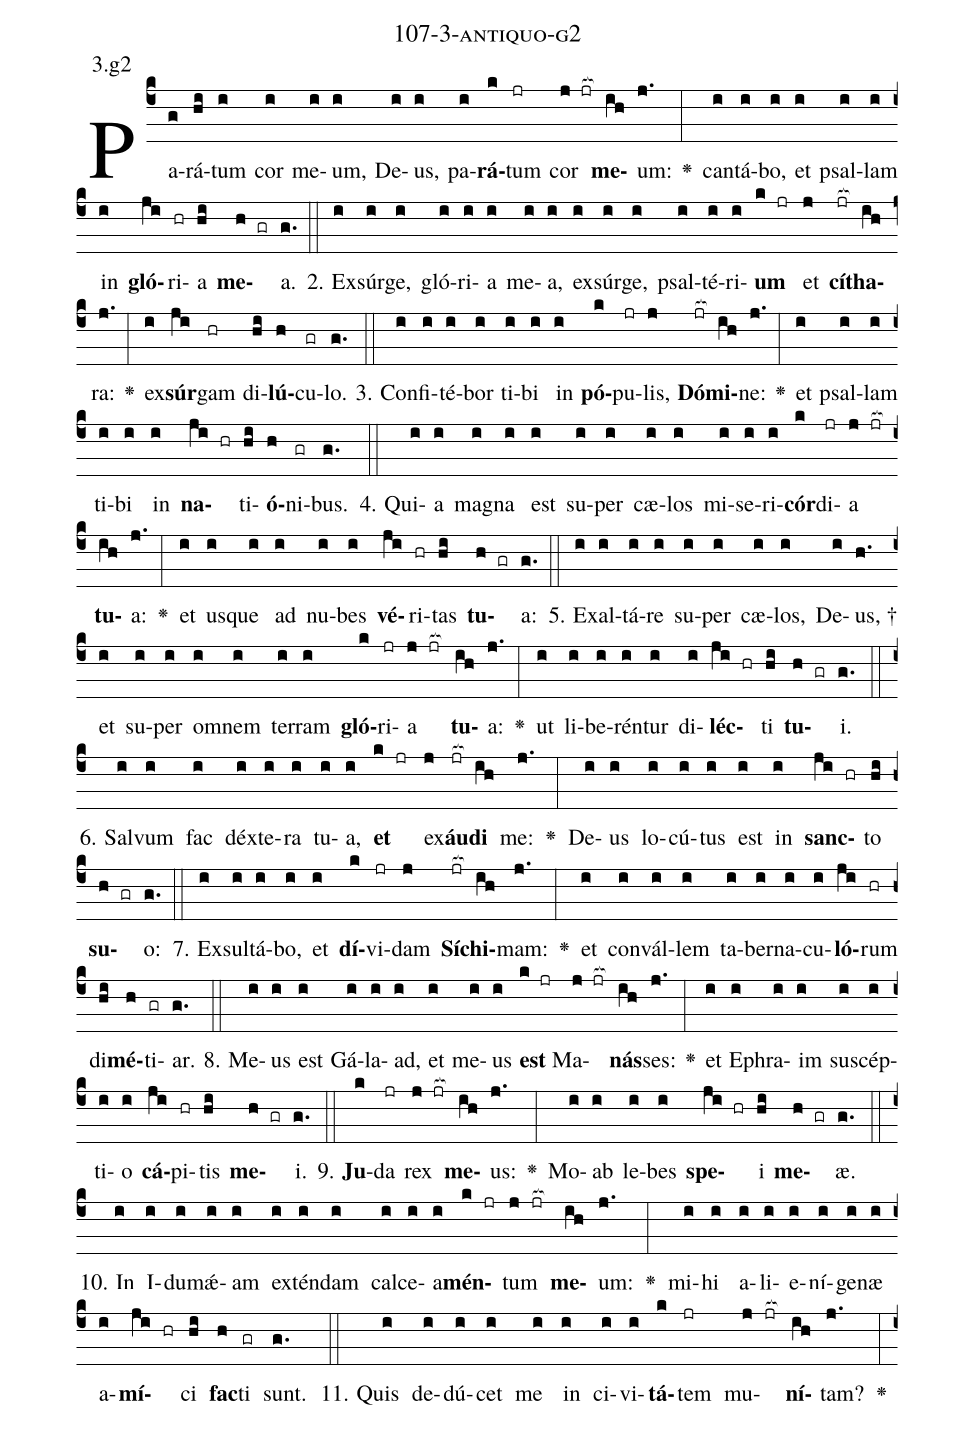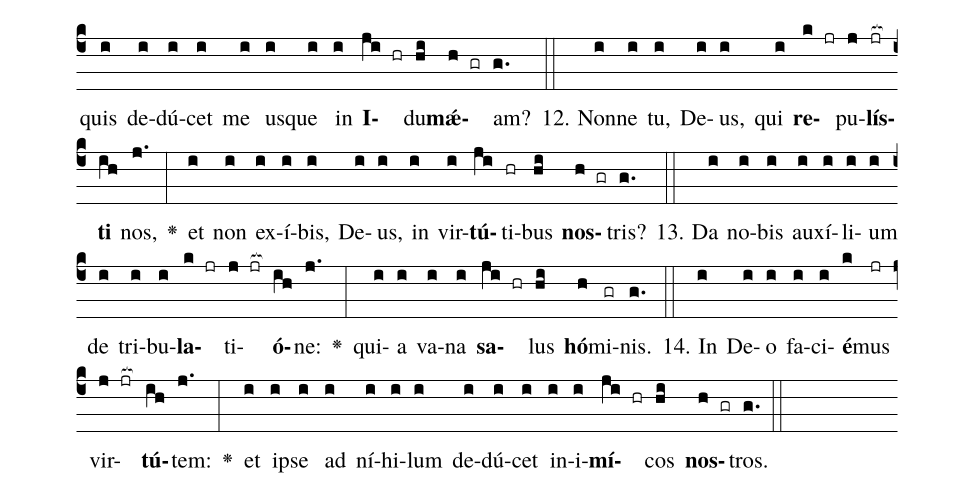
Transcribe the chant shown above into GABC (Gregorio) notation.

name: 107-3-antiquo-g2;
annotation: 3.g2;
%%
(c4)Pa(g)rá(hi)tum(i) cor(i) me(i)um,(i) De(i)us,(i) pa(i)<b>rá</b>(k)tum(jr) cor(j jr[ocb:1{]) <b>me</b>(ih[ocb:0}])um:(j.) <v>\greheightstar</v>(:) can(i)tá(i)bo,(i) et(i) psal(i)lam(i) in(i) <b>gló</b>(ji)ri(hr)a(hi) <b>me</b>(h gr)a.(g.) (::)
2. Ex(i)súr(i)ge,(i) gló(i)ri(i)a(i) me(i)a,(i) ex(i)súr(i)ge,(i) psal(i)té(i)ri(i)<b>um</b>(k jr) et(j) <b>cí</b>(jr[ocb:1{])<b>tha</b>(ih[ocb:0}])ra:(j.) <v>\greheightstar</v>(:) ex(i)<b>súr</b>(ji)gam(hr) di(hi)<b>lú</b>(h)cu(gr)lo.(g.) (::)
3. Con(i)fi(i)té(i)bor(i) ti(i)bi(i) in(i) <b>pó</b>(k)pu(jr)lis,(j) <b>Dó</b>(jr[ocb:1{])<b>mi</b>(ih[ocb:0}])ne:(j.) <v>\greheightstar</v>(:) et(i) psal(i)lam(i) ti(i)bi(i) in(i) <b>na</b>(ji hr)ti(hi)<b>ó</b>(h)ni(gr)bus.(g.) (::)
4. Qui(i)a(i) ma(i)gna(i) est(i) su(i)per(i) cæ(i)los(i) mi(i)se(i)ri(i)<b>cór</b>(k)di(jr)a(j jr[ocb:1{]) <b>tu</b>(ih[ocb:0}])a:(j.) <v>\greheightstar</v>(:) et(i) us(i)que(i) ad(i) nu(i)bes(i) <b>vé</b>(ji)ri(hr)tas(hi) <b>tu</b>(h gr)a:(g.) (::)
5. Ex(i)al(i)tá(i)re(i) su(i)per(i) cæ(i)los,(i) De(i)us, †(h.) et(i) su(i)per(i) om(i)nem(i) ter(i)ram(i) <b>gló</b>(k)ri(jr)a(j jr[ocb:1{]) <b>tu</b>(ih[ocb:0}])a:(j.) <v>\greheightstar</v>(:) ut(i) li(i)be(i)rén(i)tur(i) di(i)<b>léc</b>(ji hr)ti(hi) <b>tu</b>(h gr)i.(g.) (::)
6. Sal(i)vum(i) fac(i) déx(i)te(i)ra(i) tu(i)a,(i) <b>et</b>(k jr) ex(j)<b>áu</b>(jr[ocb:1{])<b>di</b>(ih[ocb:0}]) me:(j.) <v>\greheightstar</v>(:) De(i)us(i) lo(i)cú(i)tus(i) est(i) in(i) <b>sanc</b>(ji hr)to(hi) <b>su</b>(h gr)o:(g.) (::)
7. Ex(i)sul(i)tá(i)bo,(i) et(i) <b>dí</b>(k)vi(jr)dam(j) <b>Sí</b>(jr[ocb:1{])<b>chi</b>(ih[ocb:0}])mam:(j.) <v>\greheightstar</v>(:) et(i) con(i)vál(i)lem(i) ta(i)ber(i)na(i)cu(i)<b>ló</b>(ji)rum(hr) di(hi)<b>mé</b>(h)ti(gr)ar.(g.) (::)
8. Me(i)us(i) est(i) Gá(i)la(i)ad,(i) et(i) me(i)us(i) <b>est</b>(k jr) Ma(j jr[ocb:1{])<b>nás</b>(ih[ocb:0}])ses:(j.) <v>\greheightstar</v>(:) et(i) E(i)phra(i)im(i) su(i)scép(i)ti(i)o(i) <b>cá</b>(ji)pi(hr)tis(hi) <b>me</b>(h gr)i.(g.) (::)
9. <b>Ju</b>(k)da(jr) rex(j jr[ocb:1{]) <b>me</b>(ih[ocb:0}])us:(j.) <v>\greheightstar</v>(:) Mo(i)ab(i) le(i)bes(i) <b>spe</b>(ji hr)i(hi) <b>me</b>(h gr)æ.(g.) (::)
10. In(i) I(i)du(i)mǽ(i)am(i) ex(i)tén(i)dam(i) cal(i)ce(i)a(i)<b>mén</b>(k jr)tum(j jr[ocb:1{]) <b>me</b>(ih[ocb:0}])um:(j.) <v>\greheightstar</v>(:) mi(i)hi(i) a(i)li(i)e(i)ní(i)ge(i)næ(i) a(i)<b>mí</b>(ji hr)ci(hi) <b>fac</b>(h)ti(gr) sunt.(g.) (::)
11. Quis(i) de(i)dú(i)cet(i) me(i) in(i) ci(i)vi(i)<b>tá</b>(k)tem(jr) mu(j jr[ocb:1{])<b>ní</b>(ih[ocb:0}])tam?(j.) <v>\greheightstar</v>(:) quis(i) de(i)dú(i)cet(i) me(i) us(i)que(i) in(i) <b>I</b>(ji hr)du(hi)<b>mǽ</b>(h gr)am?(g.) (::)
12. Non(i)ne(i) tu,(i) De(i)us,(i) qui(i) <b>re</b>(k jr)pu(j)<b>lís</b>(jr[ocb:1{])<b>ti</b>(ih[ocb:0}]) nos,(j.) <v>\greheightstar</v>(:) et(i) non(i) ex(i)í(i)bis,(i) De(i)us,(i) in(i) vir(i)<b>tú</b>(ji)ti(hr)bus(hi) <b>nos</b>(h gr)tris?(g.) (::)
13. Da(i) no(i)bis(i) au(i)xí(i)li(i)um(i) de(i) tri(i)bu(i)<b>la</b>(k jr)ti(j jr[ocb:1{])<b>ó</b>(ih[ocb:0}])ne:(j.) <v>\greheightstar</v>(:) qui(i)a(i) va(i)na(i) <b>sa</b>(ji hr)lus(hi) <b>hó</b>(h)mi(gr)nis.(g.) (::)
14. In(i) De(i)o(i) fa(i)ci(i)<b>é</b>(k)mus(jr) vir(j jr[ocb:1{])<b>tú</b>(ih[ocb:0}])tem:(j.) <v>\greheightstar</v>(:) et(i) ip(i)se(i) ad(i) ní(i)hi(i)lum(i) de(i)dú(i)cet(i) in(i)i(i)<b>mí</b>(ji hr)cos(hi) <b>nos</b>(h gr)tros.(g.) (::)
